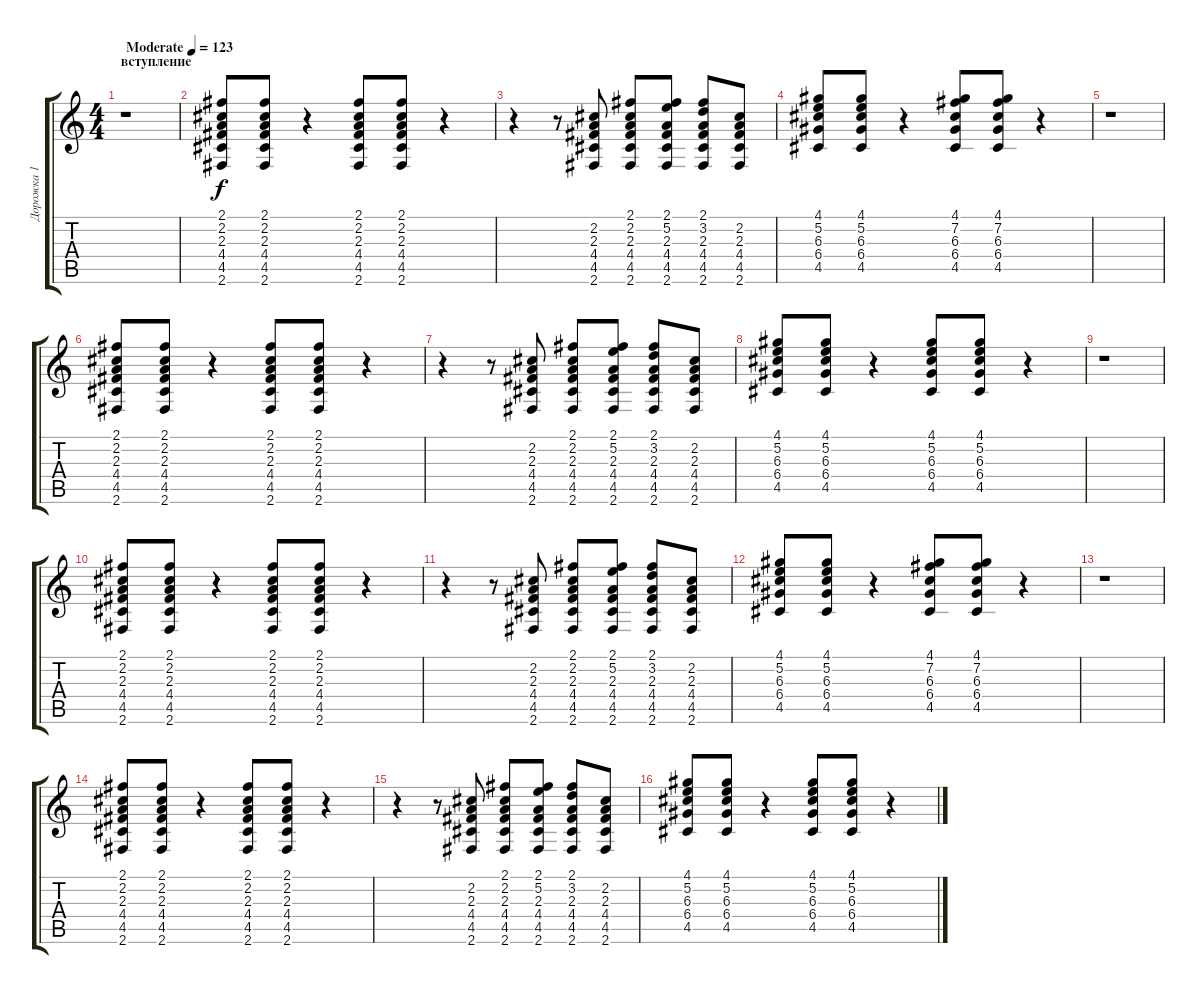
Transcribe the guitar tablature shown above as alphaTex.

\track ("Дорожка 1" "Дорожка 1") {instrument acousticguitarsteel}
\staff {score tabs}
\tuning (E4 B3 G3 D3 A2 E2) {hide}
\ts (4 4)
\section ("" "вступление")
\tempo (123 "Moderate")
\clef g2
\ks c
r.1{dy f instrument acousticguitarsteel} |
(2.1 2.2 2.3 4.4 4.5 2.6).8{volume 11} (2.1 2.2 2.3 4.4 4.5 2.6).8 r.4 (2.1 2.2 2.3 4.4 4.5 2.6).8 (2.1 2.2 2.3 4.4 4.5 2.6).8 r.4 |
r.4 r.8 (2.2 2.3 4.4 4.5 2.6).8 (2.1 2.2 2.3 4.4 4.5 2.6).8 (2.1 5.2 2.3 4.4 4.5 2.6).8 (2.1 3.2 2.3 4.4 4.5 2.6).8 (2.2 2.3 4.4 4.5 2.6).8 |
(4.1 5.2 6.3 6.4 4.5).8 (4.1 5.2 6.3 6.4 4.5).8 r.4 (4.1 7.2 6.3 6.4 4.5).8 (4.1 7.2 6.3 6.4 4.5).8 r.4 |
r.1 |
(2.1 2.2 2.3 4.4 4.5 2.6).8 (2.1 2.2 2.3 4.4 4.5 2.6).8 r.4 (2.1 2.2 2.3 4.4 4.5 2.6).8 (2.1 2.2 2.3 4.4 4.5 2.6).8 r.4 |
r.4 r.8 (2.2 2.3 4.4 4.5 2.6).8 (2.1 2.2 2.3 4.4 4.5 2.6).8 (2.1 5.2 2.3 4.4 4.5 2.6).8 (2.1 3.2 2.3 4.4 4.5 2.6).8 (2.2 2.3 4.4 4.5 2.6).8 |
(4.1 5.2 6.3 6.4 4.5).8 (4.1 5.2 6.3 6.4 4.5).8 r.4 (4.1 5.2 6.3 6.4 4.5).8 (4.1 5.2 6.3 6.4 4.5).8 r.4 |
r.1 |
(2.1 2.2 2.3 4.4 4.5 2.6).8 (2.1 2.2 2.3 4.4 4.5 2.6).8 r.4 (2.1 2.2 2.3 4.4 4.5 2.6).8 (2.1 2.2 2.3 4.4 4.5 2.6).8 r.4 |
r.4 r.8 (2.2 2.3 4.4 4.5 2.6).8 (2.1 2.2 2.3 4.4 4.5 2.6).8 (2.1 5.2 2.3 4.4 4.5 2.6).8 (2.1 3.2 2.3 4.4 4.5 2.6).8 (2.2 2.3 4.4 4.5 2.6).8 |
(4.1 5.2 6.3 6.4 4.5).8 (4.1 5.2 6.3 6.4 4.5).8 r.4 (4.1 7.2 6.3 6.4 4.5).8 (4.1 7.2 6.3 6.4 4.5).8 r.4 |
r.1 |
(2.1 2.2 2.3 4.4 4.5 2.6).8 (2.1 2.2 2.3 4.4 4.5 2.6).8 r.4 (2.1 2.2 2.3 4.4 4.5 2.6).8 (2.1 2.2 2.3 4.4 4.5 2.6).8 r.4 |
r.4 r.8 (2.2 2.3 4.4 4.5 2.6).8 (2.1 2.2 2.3 4.4 4.5 2.6).8 (2.1 5.2 2.3 4.4 4.5 2.6).8 (2.1 3.2 2.3 4.4 4.5 2.6).8 (2.2 2.3 4.4 4.5 2.6).8 |
(4.1 5.2 6.3 6.4 4.5).8 (4.1 5.2 6.3 6.4 4.5).8 r.4 (4.1 5.2 6.3 6.4 4.5).8 (4.1 5.2 6.3 6.4 4.5).8 r.4
